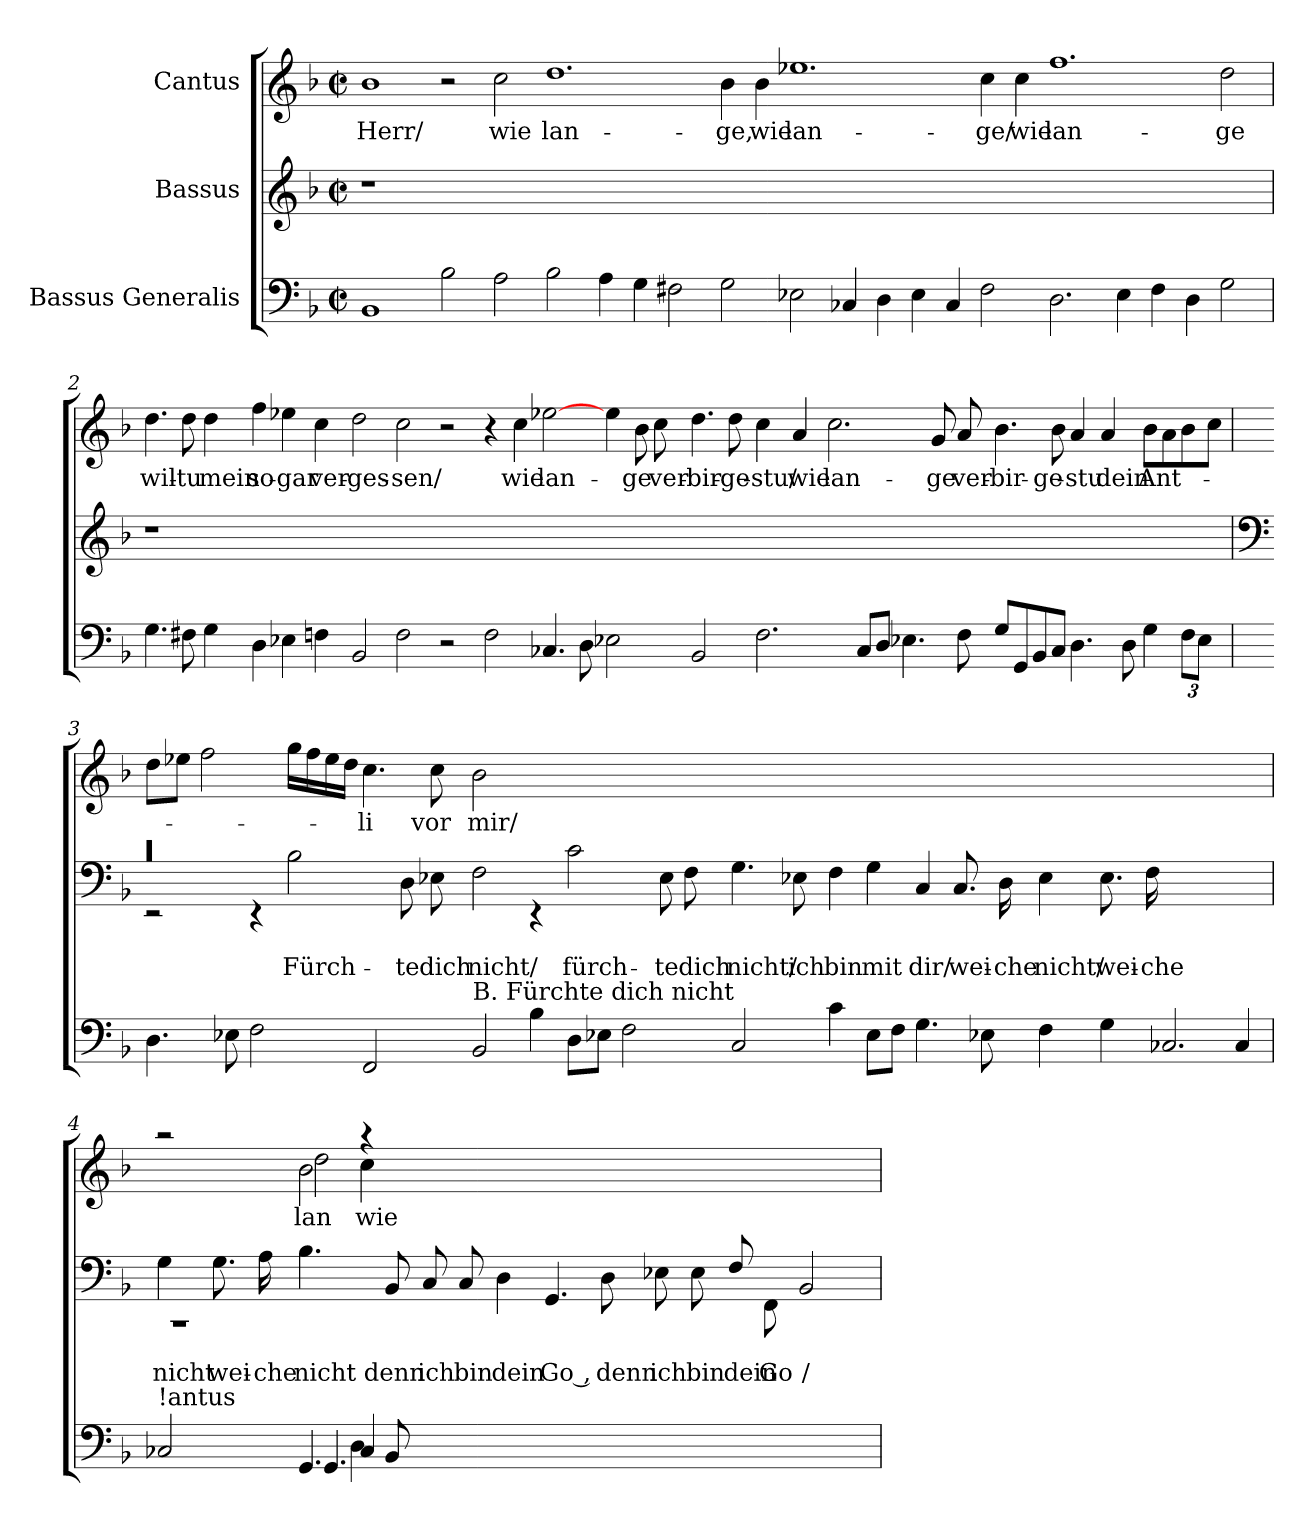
**kern	**kern	**text	**text	**kern	**text
*part3	*part2	*part2	*part2	*part1	*part1
*staff3	*staff2	*staff2	*staff2	*staff1	*staff1
*I"Bassus Generalis	*I"Bassus	*	*	*I"Cantus	*
*clefF4	*clefG2	*	*	*clefG2	*
*ITrd7c12	*	*	*	*	*
*k[b-]	*k[b-]	*	*	*k[b-]	*
*F:	*F:	*	*	*F:	*
*M2/2	*M2/2	*	*	*M2/2	*
*met(c|)	*met(c|)	*	*	*met(c|)	*
=1	=1	=1	=1	=1	=1
!	!	!	!	!	!LO:LY:b
1BBB-	1r	.	.	1b-	Herr/
2BB-\	1%7ryy	.	.	2r	.
!	!	!	!	!	!LO:LY:b
2AA\	.	.	.	2cc\	wie
!	!	!	!	!	!LO:LY:b
2BB-\	.	.	.	1.dd	lan-
4AA\	.	.	.	.	.
4GG\	.	.	.	.	.
2FF#X>\	.	.	.	.	.
!	!	!	!	!	!LO:LY:b
2GG\	.	.	.	4b-\	-ge,
!	!	!	!	!	!LO:LY:b
.	.	.	.	4b-\	wie
!	!	!	!	!	!LO:LY:b
2EE-X\	.	.	.	1.ee-X	lan-
4CC-/	.	.	.	.	.
4DD\	.	.	.	.	.
4EE-\	.	.	.	.	.
4CC-/	.	.	.	.	.
!	!	!	!	!	!LO:LY:b
2FF#\	.	.	.	4cc\	-ge/
!	!	!	!	!	!LO:LY:b
.	.	.	.	4cc\	wie
!	!	!	!	!	!LO:LY:b
2.DD\	.	.	.	1.ff	lan-
4EE-\	.	.	.	.	.
4FF#\	.	.	.	.	.
4DD\	.	.	.	.	.
!	!	!	!	!	!LO:LY:b
2GG\	.	.	.	2dd\	-ge
!!LO:LB:g=z
=2	=2	=2	=2	=2	=2
!	!	!	!	!	!LO:LY:b
4.GG\	1r	.	.	4.dd\	wil-
!	!	!	!	!	!LO:LY:b:rj
8FF#X>\	.	.	.	8dd\	-tu
!	!	!	!	!	!LO:LY:b
4GG\	.	.	.	4dd\	mein
!	!	!	!	!	!LO:LY:b
4DD\	.	.	.	4ff\	so-
!	!	!	!	!	!LO:LY:b
4EE-X\	1%7ryy	.	.	4ee-X\	-gar
!	!	!	!	!	!LO:LY:b
4FFn\	.	.	.	4cc\	ver-
!	!	!	!	!	!LO:LY:b
2BBB-/	.	.	.	2dd\	-ges-
!	!	!	!	!	!LO:LY:b:rj
2FF\	.	.	.	2cc\	-sen/
2r	.	.	.	2r	.
2FF\	.	.	.	4r	.
!	!	!	!	!	!LO:LY:b
.	.	.	.	4cc\	wie
!	!	!	!	!	!LO:LY:b
4.CC-/	.	.	.	[>2ee-X\	lan-
8DD\	.	.	.	.	.
2EE-X\	.	.	.	4ee-\	.
!	!	!	!	!	!LO:LY:b
.	.	.	.	8b-\	-ge
!	!	!	!	!	!LO:LY:b
.	.	.	.	8cc\	ver-
!	!	!	!	!	!LO:LY:b
2BBB-/	.	.	.	4.dd\	-bir-
!	!	!	!	!	!LO:LY:b
.	.	.	.	8dd\	-ge-
!	!	!	!	!	!LO:LY:b:rj
2.FF\	.	.	.	4cc\	-stu/
!	!	!	!	!	!LO:LY:b
.	.	.	.	4a/	wie
!	!	!	!	!	!LO:LY:b
.	.	.	.	2.cc\	lan-
8CC-/L	.	.	.	.	.
8DD/J	.	.	.	.	.
4.EE-X>\	.	.	.	.	.
!	!	!	!	!	!LO:LY:b
.	.	.	.	8g/	-ge
!	!	!	!	!	!LO:LY:b
8FF\	.	.	.	8a/	ver-
!	!	!	!	!	!LO:LY:b:rj
8GG/L	.	.	.	4.b-\	-bir-
8GGG/	.	.	.	.	.
8BBB-/	.	.	.	.	.
!	!	!	!	!	!LO:LY:b
8CC-/J	.	.	.	8b-\	-ge-
!	!	!	!	!	!LO:LY:b
4.DD\	.	.	.	4a/	-stu
!	!	!	!	!	!LO:LY:b
.	.	.	.	4a/	dein
8DD\	.	.	.	.	.
!	!	!	!	!	!LO:LY:b
4GG\	.	.	.	8b-\L	Ant-
.	.	.	.	8a\	.
*Xbrackettup	*	*	*	*	*
12FF\L	.	.	.	8b-\	.
12EE-\J	.	.	.	.	.
.	.	.	.	8cc\J	.
12ryy	.	.	.	.	.
!!LO:LB:g=z
=3	=3	=3	=3	=3	=3
*	*clefF4	*	*	*	*
!	!LO:N:vis=1	!	!	!	!
*	*^	*	*	*	*
4.DD\	00.rc	2rEE	.	.	8dd\L	.
.	.	.	.	.	8ee-X\J	.
.	.	.	.	.	2ff\	.
8EE-X\	.	.	.	.	.	.
2FF>\	.	4rEE	.	.	.	.
!	!	!	!	!LO:LY:b	!	!
.	.	2B-\	.	Fürch-	16gg\LL	.
.	.	.	.	.	16ff\	.
.	.	.	.	.	16ee-\	.
.	.	.	.	.	16dd\JJ	.
!	!	!	!	!	!	!LO:LY:b:rj
2FFF</	.	.	.	.	4.cc\	-li
!	!	!	!	!LO:LY:b	!	!
.	.	8D\	.	-te	.	.
!	!	!	!	!LO:LY:b	!	!LO:LY:b
.	.	8E-X\	.	dich	8cc\	vor
!LO:TX:a:t=B. Fürchte dich nicht	!	!	!	!	!	!
!	!	!	!	!LO:LY:b	!	!LO:LY:b
2BBB-/	.	2F\	.	nicht/	2b-\	mir/
4BB-\	.	4rEE	.	.	00ryy	.
!	!	!	!	!LO:LY:b	!	!
8DD\L	.	2c\	.	fürch-	.	.
8EE-X\J	.	.	.	.	.	.
2FF\	.	.	.	.	.	.
!	!	!	!	!LO:LY:b:rj	!	!
.	.	8E-\	.	-te	.	.
!	!	!	!	!LO:LY:b	!	!
.	.	8F\	.	dich	.	.
!	!	!	!	!LO:LY:b	!	!
2CC/	.	4.G\	.	nicht/	.	.
!	!	!	!	!LO:LY:b	!	!
.	.	8E-X\	.	ich	.	.
!	!	!	!	!LO:LY:b	!	!
4C\	.	4F\	.	bin	.	.
!	!	!	!	!LO:LY:b	!	!
8EE-\L	.	4G\	.	mit	.	.
8FF\J	.	.	.	.	.	.
!	!	!	!	!LO:LY:b	!	!
4.GG\	.	4C/	.	dir/	.	.
!	!	!	!	!LO:LY:b	!	!
.	.	8.C/	.	wei-	.	.
8EE-X\	.	.	.	.	.	.
!	!	!	!	!LO:LY:b:rj	!	!
.	.	16D\	.	-che	.	.
!	!	!	!	!LO:LY:b	!	!
4FF\	.	4E-\	.	nicht/	.	.
!	!	!	!	!LO:LY:b	!	!
4GG\	.	8.E-\	.	wei-	.	.
!	!	!	!	!LO:LY:b:rj	!	!
.	.	16F\	.	-che	.	.
2.CC-/	.	1ryy	.	.	.	.
4CC-/	.	.	.	.	.	.
*	*v	*v	*	*	*	*
!!LO:LB:g=z
=4	=4	=4	=4	=4	=4
*^	*	*	*	*	*
*	*^	*	*	*	*	*
*	*	*^	*	*	*	*	*
!	!	!	!	!	!	!	!LO:TX:a:t=1 2	!
!LO:TX:a:t=!antus	!	!	!	!	!	!	!	!
!	!	!	!	!	!	!LO:LY:b	!	!
*	*	*	*	*^	*	*	*^	*
*	*	*	*	*	*^	*	*	*	*^	*
*	*	*	*	*	*	*	*	*	*	*	*^	*
2CC-/	4ryy	2.ryy	2.ryy	4G\	1ryy	32ryy	.	nicht	2raa	2ryy	2.ryy	2ryy	.
.	.	.	.	.	.	1r	.	.	.	.	.	.	.
!	!	!	!	!	!	!	!	!LO:LY:b	!	!	!	!	!
.	4ryy	.	.	8.G\	.	.	.	wei-	.	.	.	.	.
!	!	!	!	!	!	!	!	!LO:LY:b:rj	!	!	!	!	!
.	.	.	.	16A\	.	.	.	-che	.	.	.	.	.
!	!	!	!	!	!	!	!	!LO:LY:b	!	!	!	!	!LO:LY:b
!	!	!	!	!	!	!	!	!	!	!	!	!	!LO:LY:b
8ryy	4.GGG/	.	.	4.B-\	.	.	.	nicht	4ryy	2b-\	.	2dd\	lan-
4.GGG/	.	.	.	.	.	.	.	.	.	.	.	.	.
!	!	!	!	!	!	!	!	!	!	!	!	!	!LO:LY:b
.	.	4CC-/	4DD\	.	.	.	.	.	4raa	.	4cc\	.	wie
!	!	!	!	!	!	!	!	!LO:LY:b	!	!	!	!	!
.	8BBB-/	.	.	8BB-/	.	.	.	denn	.	.	.	.	.
!	!	!	!	!	!	!	!	!LO:LY:b	!	!	!	!	!
0ryy	0ryy	0ryy	0ryy	8C/	4...ryy	.	.	ich	0ryy	0ryy	0ryy	0ryy	.
.	.	.	.	.	.	0ryy	.	.	.	.	.	.	.
!	!	!	!	!	!	!	!	!LO:LY:b	!	!	!	!	!
.	.	.	.	8C/	.	.	.	bin	.	.	.	.	.
!	!	!	!	!	!	!	!	!LO:LY:b	!	!	!	!	!
.	.	.	.	4D\	.	.	.	dein	.	.	.	.	.
.	.	.	.	.	2...ryy	.	.	.	.	.	.	.	.
!	!	!	!	!	!	!	!	!LO:LY:b:rj	!	!	!	!	!
.	.	.	.	4.GG/	.	.	.	Go ,	.	.	.	.	.
!	!	!	!	!	!	!	!	!LO:LY:b	!	!	!	!	!
.	.	.	.	8D\	.	.	.	denn	.	.	.	.	.
!	!	!	!	!	!	!	!	!LO:LY:b	!	!	!	!	!
.	.	.	.	8E-X\	.	.	.	ich	.	.	.	.	.
!	!	!	!	!	!	!	!	!LO:LY:b	!	!	!	!	!
.	.	.	.	8E-\	.	.	.	bin	.	.	.	.	.
!	!	!	!	!	!	!	!	!LO:LY:b	!	!	!	!	!
.	.	.	.	8F/	.	.	.	dein	.	.	.	.	.
.	.	.	.	2ryy	.	.	.	.	.	.	.	.	.
!	!	!	!	!	!	!	!	!LO:LY:b	!	!	!	!	!
.	.	.	.	.	8FF\	.	.	Go	.	.	.	.	.
!	!	!	!	!	!	!	!	!LO:LY:b	!	!	!	!	!
.	.	.	.	.	2BB-/	.	.	/	.	.	.	.	.
.	.	.	.	8ryy	.	.	.	.	.	.	.	.	.
32ryy	32ryy	32ryy	32ryy	32ryy	.	.	.	.	32ryy	32ryy	32ryy	32ryy	.
*v	*v	*v	*v	*	*	*	*	*	*v	*v	*v	*v	*
*	*v	*v	*v	*	*	*	*
=	=	=	=	=	=
*-	*-	*-	*-	*-	*-
